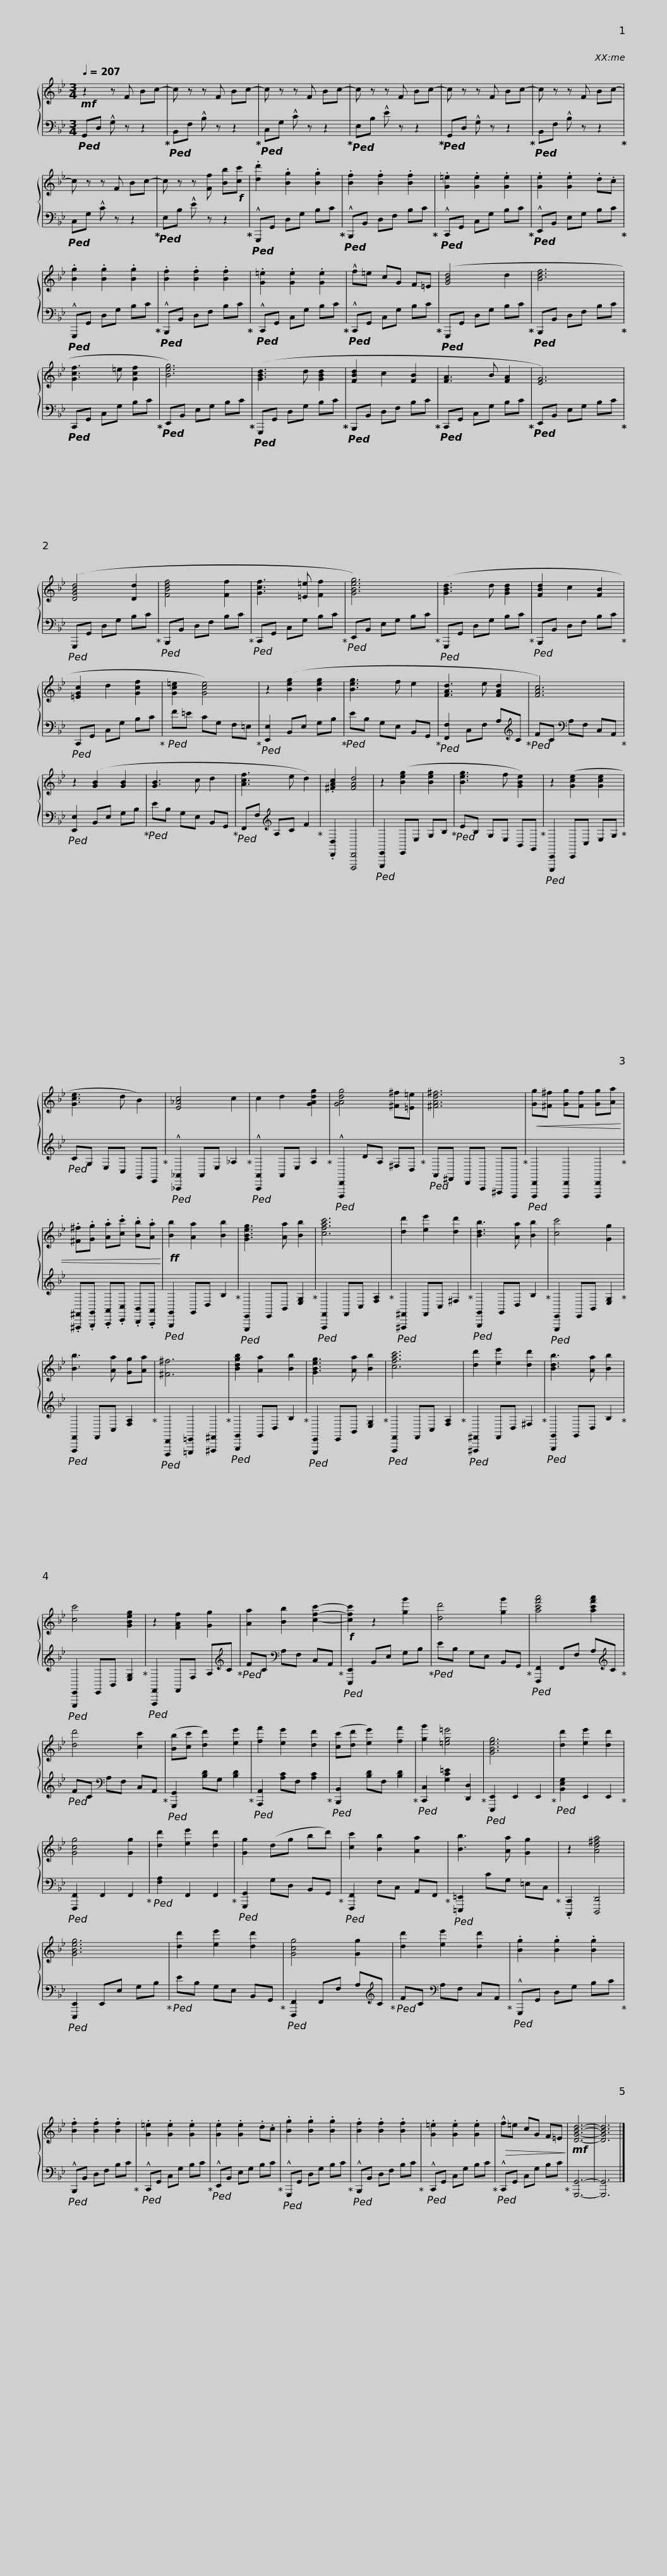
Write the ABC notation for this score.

X:1
%%score { 1 | 2 }
L:1/8
Q:1/4=207
M:3/4
I:linebreak $
K:Bb
V:1 treble
V:2 bass
V:1
!mf! z2 z F Bc- | c z z F Bc- | c z z F Bc- | c z z F Bc- | c z z F Bc- | %5
 c z z F Bc- | c z z F Bc- |$ c z z [Ff] [Bb]!f![cc'] | .[dd']2 .[Bg]2 .[Bg]2 | .[Bf]2 .[Bf]2 .[Bf]2 | %10
 .[G=e]2 .[Ge]2 .[Ge]2 | .[Ge]2 .[Ge]2 .d.c | .[Bg]2 .[Bg]2 .[Bg]2 | .[Bf]2 .[Bf]2 .[Bf]2 |$ .[G=e]2 .[Ge]2 .[Ge]2 | %15
 !^!f=e cG F=E | ([GBd]4 d2 | [Bdf]6 | [Gcf]3 =e [Gcf]2 | [Beg]6) | %20
 ([GBd]3 d [GBd]2 |$ [FBd]2 c2 [FB]2 | [FA]3 B [FA]2 | [EG]6) | ([DGBd]4 [Dd]2 | %25
 [FBdf]4 [Ff]2 | [Gcf]3 [=E=e] [Ff]2 | [GBeg]6) |$ ([GBd]3 d [GBd]2 | [FBd]2 c2 [FB]2 | %30
 [=EGc]2 d2 [Gcf]2 | [Gc=e]2 [Gce]4) | z2 ([Beg]2 [Beg]2 | [Beg]3 f e2 | [FAd]3 e [FAd]2 |$ %35
 [FAc]6) | z2 ([GB]2 [GB]2 | [GB]3 c d2 | [Acf]3 e d2) | .[^FAc]2 [FAd]4 | %40
 z2 ([Beg]2 [Beg]2 | [Beg]3 f [GBe]2) |$ z2 ([Gce]2 [Gce]2 | [Gce]3 d B2) | [E_Ac]4 c2 | %45
 c2 d2 [GAdg]2 | [GAdg]4 [^F^f][=E=e] | [^FAd^f]6 |!<(! [Gg][^F^f] [Gg][Ff] [Gg][Aa] |$ .[^F^f].[Gg] .[Aa].[cc'] .[Bb].[Aa]!<)! | %50
!ff! [Bb]2 [Aa]2 [Bb]2 | [GBeg]3 [Aa] [Bb]2 | [cfac']6 | [dd']2 [ee']2 [dd']2 | [Bdb]3 [Aa] [Bb]2 | %55
 [cc']4 [Gg]2 | [Bb]3 [Aa] [Gg][Aa] |$ [^F^f]6 | [Bdgb]2 [Aa]2 [Bb]2 | [GBeg]3 [Aa] [Bb]2 | %60
 [cfac']6 | [dd']2 [ee']2 [dd']2 | [Bdb]3 [Aa] [Bb]2 | [cc']4 [GBeg]2 | z2 [FAf]2 [Gg]2 |$ %65
 [Aa]2 [Bb]2 [cfc']2- |!f! [cfc']2 z2 [gg']2 | [dd']4 [gg']2 | [ac'f'a']4 [ac'f'a']2 | [dd']4 [cc']2 | %70
 ([Bb][cc'] [dd']2) [ee']2 | [ff']2 [ee']2 [dd']2 |$ ([cc'][dd'] [ee']2) [ff']2 | [gg']2 [=eg=e']4 | [GBeg]6 | %75
 [dd']2 [ee']2 [dd']2 | [Gcg]4 [Gg]2 | [dd']2 [ee']2 [dd']2 | [Gg]2 (dg bd') | [cc']2 [Bb]2 [Aa]2 | %80
 [Bb]3 [Aa] [Gg]2 |$ z2 [Ad^fa]4 | [GBeg]6 | [dd']2 [ee']2 [dd']2 | [Gcg]4 [Gg]2 | %85
 [dd']2 [ee']2 [dd']2 | .[Bg]2 .[Bg]2 .[Bg]2 | .[Bf]2 .[Bf]2 .[Bf]2 |$ .[G=e]2 .[Ge]2 .[Ge]2 | .[Ge]2 .[Ge]2 .d.c | %90
 .[Bg]2 .[Bg]2 .[Bg]2 | .[Bf]2 .[Bf]2 .[Bf]2 | .[G=e]2 .[Ge]2 .[Ge]2 |!>(! !^!f=e cG F=E!>)! |!mf! [DGBd]6- | %95
 [DGBd]6 |] %96
V:2
!ped! G,,D, !^!G, z z2!ped-up! |!ped! B,,F, !^!B, z z2!ped-up! |!ped! C,G, !^!C z z2!ped-up! |!ped! E,B, !^!E z z2!ped-up! |!ped! G,,D, !^!G, z z2!ped-up! | %5
!ped! B,,F, !^!B, z z2!ped-up! |!ped! C,G, !^!C z z2!ped-up! |$!ped! E,B, !^!E z z2!ped-up! |!ped! !^!G,,,G,, D,G, B,C!ped-up! |!ped! !^!B,,,B,, D,F, B,C!ped-up! | %10
!ped! !^!C,,G,, C,G, B,C!ped-up! |!ped! !^!E,,B,, E,G, B,C!ped-up! |!ped! !^!G,,,G,, D,G, B,C!ped-up! |!ped! !^!B,,,B,, D,F, B,C!ped-up! |$!ped! !^!C,,G,, C,G, B,C!ped-up! | %15
!ped! !^!C,,G,, C,G, B,C!ped-up! |!ped! G,,,G,, D,G, B,C!ped-up! |!ped! B,,,B,, D,F, B,C!ped-up! |!ped! C,,G,, C,G, B,C!ped-up! |!ped! E,,B,, E,G, B,C!ped-up! | %20
!ped! G,,,G,, D,G, B,C!ped-up! |$!ped! B,,,B,, D,F, B,C!ped-up! |!ped! C,,G,, C,G, B,C!ped-up! |!ped! E,,B,, E,G, B,C!ped-up! |!ped! G,,,G,, D,G, B,C!ped-up! | %25
!ped! B,,,B,, D,F, B,C!ped-up! |!ped! C,,G,, C,G, B,C!ped-up! |!ped! E,,B,, E,G, B,C!ped-up! |$!ped! G,,,G,, D,G, B,C!ped-up! |!ped! B,,,B,, D,F, B,C!ped-up! | %30
!ped! C,,G,, C,G, B,C!ped-up! |!ped! F=E CG, F,=E,!ped-up! |!ped! [E,,E,]2 B,,E, G,B,!ped-up! |!ped! EB, G,E, B,,G,,!ped-up! |!ped! [F,,F,]2 C,F, A,[K:treble]C!ped-up! |$ %35
!ped! FC[K:bass] A,F, C,A,,!ped-up! |!ped! [E,,E,]2 B,,E, G,B,!ped-up! |!ped! EB, G,E, B,,G,,!ped-up! |!ped! F,,F,[K:treble] A,C F2!ped-up! | .[D,,D,]2 [D,,,D,,]4 | %40
!ped! [E,,,E,,]2 E,,E, G,B,!ped-up! |!ped! EB, G,E, B,,G,,!ped-up! |$!ped! [C,,,C,,]2 C,,C, E,G,!ped-up! |!ped! CG, E,C, G,,E,,!ped-up! |!ped! !^![_A,,,_A,,]2 A,,E, _A,2!ped-up! | %45
!ped! !^![A,,,A,,]2 A,,E, A,2!ped-up! |!ped! !^![D,,,D,,]2 DA, ^F,D,!ped-up! |!ped! A,,^F,, D,,A,,, ^F,,,D,,,!ped-up! |!ped! [D,,,D,,]2 [D,,,D,,]2 [D,,,D,,]2!ped-up! |$ .[^F,,,^F,,].[G,,,G,,] .[A,,,A,,].[C,,C,] .[B,,,B,,].[A,,,A,,] | %50
!ped! [G,,,G,,]2 G,,D, B,2!ped-up! |!ped! [E,,,E,,]2 E,,B,, [E,G,]2!ped-up! |!ped! [F,,,F,,]2 F,,C, [F,A,]2!ped-up! |!ped! [^F,,,^F,,]2 F,,C, ^F,2!ped-up! |!ped! [G,,,G,,]2 G,,D, B,2!ped-up! | %55
!ped! [E,,,E,,]2 E,,B,, [E,G,]2!ped-up! |!ped! [F,,,F,,]2 F,,C, [F,A,]2!ped-up! |$!ped! [D,,,D,,]2 [=E,,,=E,,]2 [^F,,,^F,,]2!ped-up! |!ped! [G,,,G,,]2 G,,D, B,2!ped-up! |!ped! [E,,,E,,]2 E,,B,, [E,G,]2!ped-up! | %60
!ped! [F,,,F,,]2 F,,C, [F,A,]2!ped-up! |!ped! [^F,,,^F,,]2 F,,D, ^F,2!ped-up! |!ped! [G,,,G,,]2 G,,D, B,2!ped-up! |!ped! [E,,,E,,]2 E,,B,, [E,G,]2!ped-up! |!ped! [F,,,F,,]2 F,,F, A,[K:treble]C!ped-up! |$ %65
!ped! FC[K:bass] A,F, C,A,,!ped-up! |!ped! [E,,,E,,]2 B,,E, G,B,!ped-up! |!ped! EB, G,E, B,,G,,!ped-up! |!ped! [F,,,F,,]2 F,,F, A,[K:treble]C!ped-up! |!ped! FC[K:bass] A,F, C,A,,!ped-up! | %70
!ped! [G,,,G,,]2 [B,D]G, [B,D]2!ped-up! |!ped! [A,,,A,,]2 [A,C]F, [A,C]2!ped-up! |$!ped! [B,,,B,,]2 [B,D]F, [B,D]2!ped-up! |!ped! [C,,C,]2 [G,C=E]2 [D,,D,]2!ped-up! |!ped! [E,,,E,,]2 E,,2 E,,2!ped-up! | %75
!ped! [B,,E,G,]2 E,,2 E,,2!ped-up! |!ped! [F,,,F,,]2 F,,2 F,,2!ped-up! |!ped! [F,A,]2 F,,2 F,,2!ped-up! |!ped! [G,,,G,,]2 G,D, B,,G,,!ped-up! |!ped! [F,,,F,,]2 F,C, A,,F,,!ped-up! | %80
!ped! [=E,,,=E,,]2 CG, =E,C,!ped-up! |$ .[C,,,C,,]2 [D,,,D,,]4 |!ped! [E,,,E,,]2 E,,E, G,B,!ped-up! |!ped! EB, G,E, B,,G,,!ped-up! |!ped! [F,,,F,,]2 F,,F, A,[K:treble]C!ped-up! | %85
!ped! FC[K:bass] A,F, C,A,,!ped-up! |!ped! !^!G,,,G,, D,G, B,C!ped-up! |!ped! !^!B,,,B,, D,F, B,C!ped-up! |$!ped! !^!C,,G,, C,G, B,C!ped-up! |!ped! !^!E,,B,, E,G, B,C!ped-up! | %90
!ped! !^!G,,,G,, D,G, B,C!ped-up! |!ped! !^!B,,,B,, D,F, B,C!ped-up! |!ped! !^!C,,G,, C,G, B,C!ped-up! |!ped! !^!C,,G,, C,G, B,C!ped-up! | [G,,,G,,]6- | %95
 [G,,,G,,]6 |] %96
